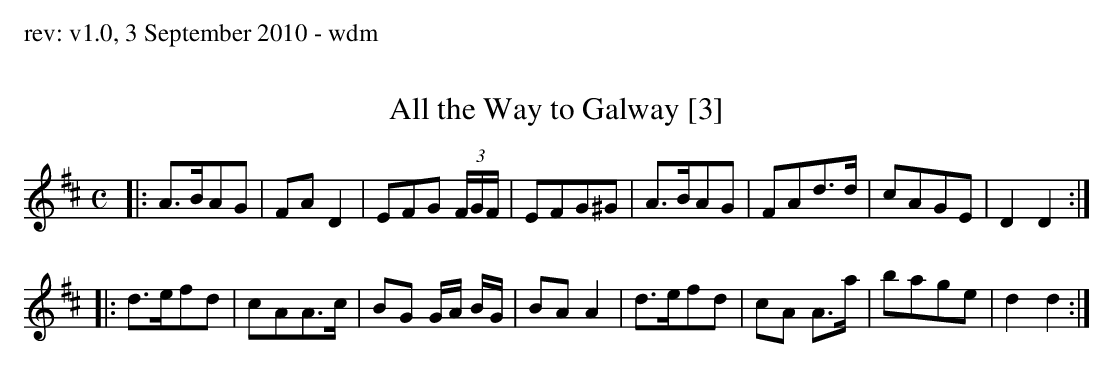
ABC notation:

X:1
T:All the Way to Galway [3]
M:C
L:1/8
K:D
|:A>BAG|FAD2|EFG (3F/G/F/|EFG^G|A>BAG|FAd>d|cAGE|D2 D2:|
|:d>efd|cAA>c|BG G/A/ B/G/|BA A2|d>efd|cA A>a|bage|d2 d2:|
